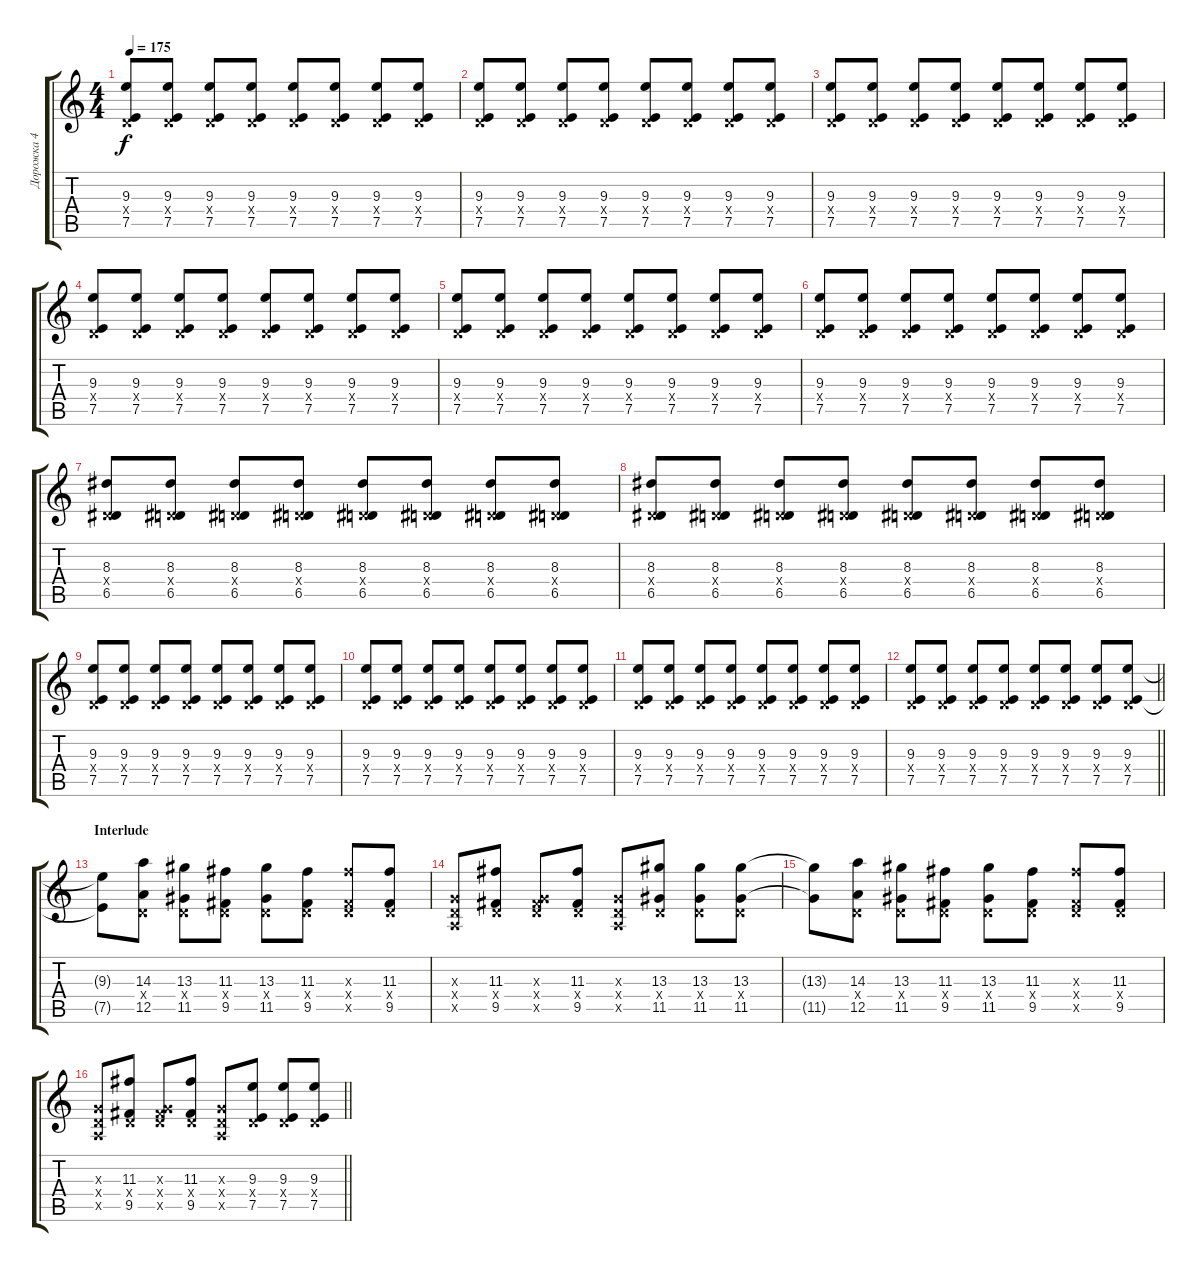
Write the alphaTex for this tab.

\track ("Дорожка 4" "Дорожка 4") {instrument overdrivenguitar}
\staff {score tabs}
\tuning (E4 B3 G3 D3 A2 E2) {hide}
\ts (4 4)
\tempo 175
\clef g2
\ks c
(9.3 0.4{x} 7.5).8{dy f} (9.3 0.4{x} 7.5).8 (9.3 0.4{x} 7.5).8 (9.3 0.4{x} 7.5).8 (9.3 0.4{x} 7.5).8 (9.3 0.4{x} 7.5).8 (9.3 0.4{x} 7.5).8 (9.3 0.4{x} 7.5).8 |
(9.3 0.4{x} 7.5).8 (9.3 0.4{x} 7.5).8 (9.3 0.4{x} 7.5).8 (9.3 0.4{x} 7.5).8 (9.3 0.4{x} 7.5).8 (9.3 0.4{x} 7.5).8 (9.3 0.4{x} 7.5).8 (9.3 0.4{x} 7.5).8 |
(9.3 0.4{x} 7.5).8 (9.3 0.4{x} 7.5).8 (9.3 0.4{x} 7.5).8 (9.3 0.4{x} 7.5).8 (9.3 0.4{x} 7.5).8 (9.3 0.4{x} 7.5).8 (9.3 0.4{x} 7.5).8 (9.3 0.4{x} 7.5).8 |
(9.3 0.4{x} 7.5).8 (9.3 0.4{x} 7.5).8 (9.3 0.4{x} 7.5).8 (9.3 0.4{x} 7.5).8 (9.3 0.4{x} 7.5).8 (9.3 0.4{x} 7.5).8 (9.3 0.4{x} 7.5).8 (9.3 0.4{x} 7.5).8 |
(9.3 0.4{x} 7.5).8 (9.3 0.4{x} 7.5).8 (9.3 0.4{x} 7.5).8 (9.3 0.4{x} 7.5).8 (9.3 0.4{x} 7.5).8 (9.3 0.4{x} 7.5).8 (9.3 0.4{x} 7.5).8 (9.3 0.4{x} 7.5).8 |
(9.3 0.4{x} 7.5).8 (9.3 0.4{x} 7.5).8 (9.3 0.4{x} 7.5).8 (9.3 0.4{x} 7.5).8 (9.3 0.4{x} 7.5).8 (9.3 0.4{x} 7.5).8 (9.3 0.4{x} 7.5).8 (9.3 0.4{x} 7.5).8 |
(8.3 0.4{x} 6.5).8 (8.3 0.4{x} 6.5).8 (8.3 0.4{x} 6.5).8 (8.3 0.4{x} 6.5).8 (8.3 0.4{x} 6.5).8 (8.3 0.4{x} 6.5).8 (8.3 0.4{x} 6.5).8 (8.3 0.4{x} 6.5).8 |
(8.3 0.4{x} 6.5).8 (8.3 0.4{x} 6.5).8 (8.3 0.4{x} 6.5).8 (8.3 0.4{x} 6.5).8 (8.3 0.4{x} 6.5).8 (8.3 0.4{x} 6.5).8 (8.3 0.4{x} 6.5).8 (8.3 0.4{x} 6.5).8 |
(9.3 0.4{x} 7.5).8 (9.3 0.4{x} 7.5).8 (9.3 0.4{x} 7.5).8 (9.3 0.4{x} 7.5).8 (9.3 0.4{x} 7.5).8 (9.3 0.4{x} 7.5).8 (9.3 0.4{x} 7.5).8 (9.3 0.4{x} 7.5).8 |
(9.3 0.4{x} 7.5).8 (9.3 0.4{x} 7.5).8 (9.3 0.4{x} 7.5).8 (9.3 0.4{x} 7.5).8 (9.3 0.4{x} 7.5).8 (9.3 0.4{x} 7.5).8 (9.3 0.4{x} 7.5).8 (9.3 0.4{x} 7.5).8 |
(9.3 0.4{x} 7.5).8 (9.3 0.4{x} 7.5).8 (9.3 0.4{x} 7.5).8 (9.3 0.4{x} 7.5).8 (9.3 0.4{x} 7.5).8 (9.3 0.4{x} 7.5).8 (9.3 0.4{x} 7.5).8 (9.3 0.4{x} 7.5).8 |
\barLineRight lightlight
(9.3 0.4{x} 7.5).8 (9.3 0.4{x} 7.5).8 (9.3 0.4{x} 7.5).8 (9.3 0.4{x} 7.5).8 (9.3 0.4{x} 7.5).8 (9.3 0.4{x} 7.5).8 (9.3 0.4{x} 7.5).8 (9.3 0.4{x} 7.5).8 |
\section ("" "Interlude")
(9.3{t} 7.5{t}).8 (14.3 0.4{x} 12.5).8 (13.3 0.4{x} 11.5).8 (11.3 0.4{x} 9.5).8 (13.3 0.4{x} 11.5).8 (11.3 0.4{x} 9.5).8 (11.3{x} 0.4{x} 9.5{x}).8 (11.3 0.4{x} 9.5).8 |
(0.3{x} 0.4{x} 0.5{x}).8 (11.3 0.4{x} 9.5).8 (0.3{x} 0.4{x} 9.5{x}).8 (11.3 0.4{x} 9.5).8 (0.3{x} 0.4{x} 0.5{x}).8 (13.3 0.4{x} 11.5).8 (13.3 0.4{x} 11.5).8 (13.3 0.4{x} 11.5).8 |
(13.3{t} 11.5{t}).8 (14.3 0.4{x} 12.5).8 (13.3 0.4{x} 11.5).8 (11.3 0.4{x} 9.5).8 (13.3 0.4{x} 11.5).8 (11.3 0.4{x} 9.5).8 (11.3{x} 0.4{x} 9.5{x}).8 (11.3 0.4{x} 9.5).8 |
\barLineRight lightlight
(0.3{x} 0.4{x} 0.5{x}).8 (11.3 0.4{x} 9.5).8 (0.3{x} 0.4{x} 9.5{x}).8 (11.3 0.4{x} 9.5).8 (0.3{x} 0.4{x} 0.5{x}).8 (9.3 0.4{x} 7.5).8 (9.3 0.4{x} 7.5).8 (9.3 0.4{x} 7.5).8
